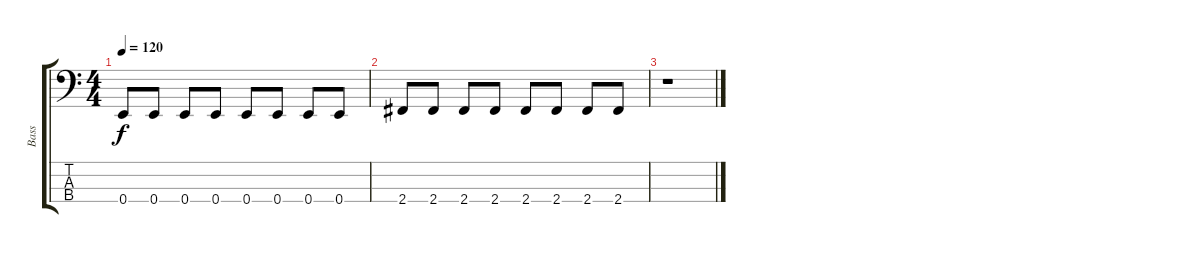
\track ("Bass" "Bass") {instrument electricbassfinger}
\staff {score tabs}
\tuning (G2 D2 A1 E1) {hide}
\ts (4 4)
\tempo 120
\clef f4
\ks c
0.4.8{dy f} 0.4.8 0.4.8 0.4.8 0.4.8 0.4.8 0.4.8 0.4.8 |
2.4.8 2.4.8 2.4.8 2.4.8 2.4.8 2.4.8 2.4.8 2.4.8 |
r.1
